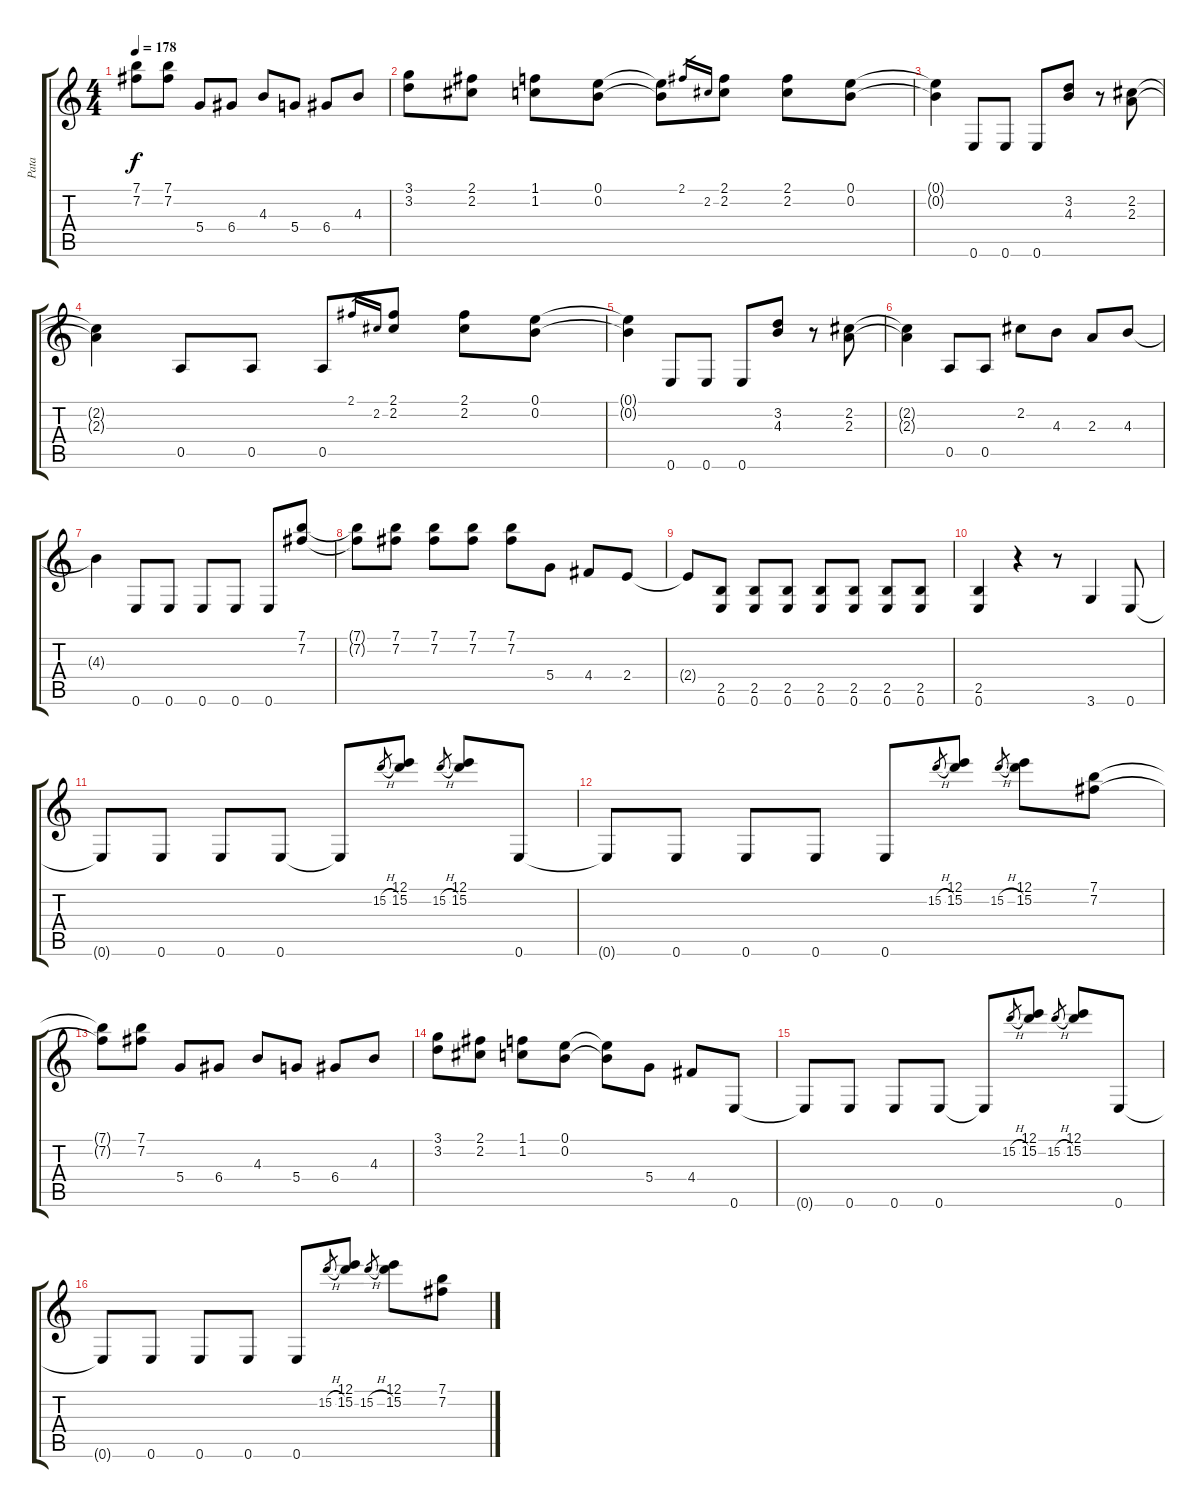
\track ("Pata" "Pata") {instrument distortionguitar}
\staff {score tabs}
\tuning (E4 B3 G3 D3 A2 E2) {hide}
\ts (4 4)
\tempo 178
\clef g2
\ks c
(7.1{t} 7.2{t}).8{dy f} (7.1 7.2).8 5.4.8 6.4.8 4.3.8 5.4.8 6.4.8 4.3.8 |
(3.1 3.2).8 (2.1 2.2).8 (1.1 1.2).8 (0.1 0.2).8 (0.1{t} 0.2{t}).8 2.1.16{gr} 2.2.16{gr} (2.1 2.2).8 (2.1 2.2).8 (0.1 0.2).8 |
(0.1{t} 0.2{t}).4 0.6.8 0.6.8 0.6.8 (3.2 4.3).8 r.8 (2.2 2.3).8 |
(2.2{t} 2.3{t}).4 0.5.8 0.5.8 0.5.8 2.1.16{gr} 2.2.16{gr} (2.1 2.2).8 (2.1 2.2).8 (0.1 0.2).8 |
(0.1{t} 0.2{t}).4 0.6.8 0.6.8 0.6.8 (3.2 4.3).8 r.8 (2.2 2.3).8 |
(2.2{t} 2.3{t}).4 0.5.8 0.5.8 2.2.8 4.3.8 2.3.8 4.3.8 |
4.3{t}.4 0.6.8 0.6.8 0.6.8 0.6.8 0.6.8 (7.1 7.2).8 |
(7.1{t} 7.2{t}).8 (7.1 7.2).8 (7.1 7.2).8 (7.1 7.2).8 (7.1 7.2).8 5.4.8 4.4.8 2.4.8 |
2.4{t}.8 (2.5 0.6).8 (2.5 0.6).8 (2.5 0.6).8 (2.5 0.6).8 (2.5 0.6).8 (2.5 0.6).8 (2.5 0.6).8 |
(2.5 0.6).4 r.4 r.8 3.6.4 0.6.8 |
0.6{t}.8 0.6.8 0.6.8 0.6.8 0.6{t}.8 15.2{h}.8{gr} (12.1 15.2).8 15.2{h}.8{gr} (12.1 15.2).8 0.6.8 |
0.6{t}.8 0.6.8 0.6.8 0.6.8 0.6.8 15.2{h}.8{gr} (12.1 15.2).8 15.2{h}.8{gr} (12.1 15.2).8 (7.1 7.2).8 |
(7.1{t} 7.2{t}).8 (7.1 7.2).8 5.4.8 6.4.8 4.3.8 5.4.8 6.4.8 4.3.8 |
(3.1 3.2).8 (2.1 2.2).8 (1.1 1.2).8 (0.1 0.2).8 (0.1{t} 0.2{t}).8 5.4.8 4.4.8 0.6.8 |
0.6{t}.8 0.6.8 0.6.8 0.6.8 0.6{t}.8 15.2{h}.8{gr} (12.1 15.2).8 15.2{h}.8{gr} (12.1 15.2).8 0.6.8 |
0.6{t}.8 0.6.8 0.6.8 0.6.8 0.6.8 15.2{h}.8{gr} (12.1 15.2).8 15.2{h}.8{gr} (12.1 15.2).8 (7.1 7.2).8
